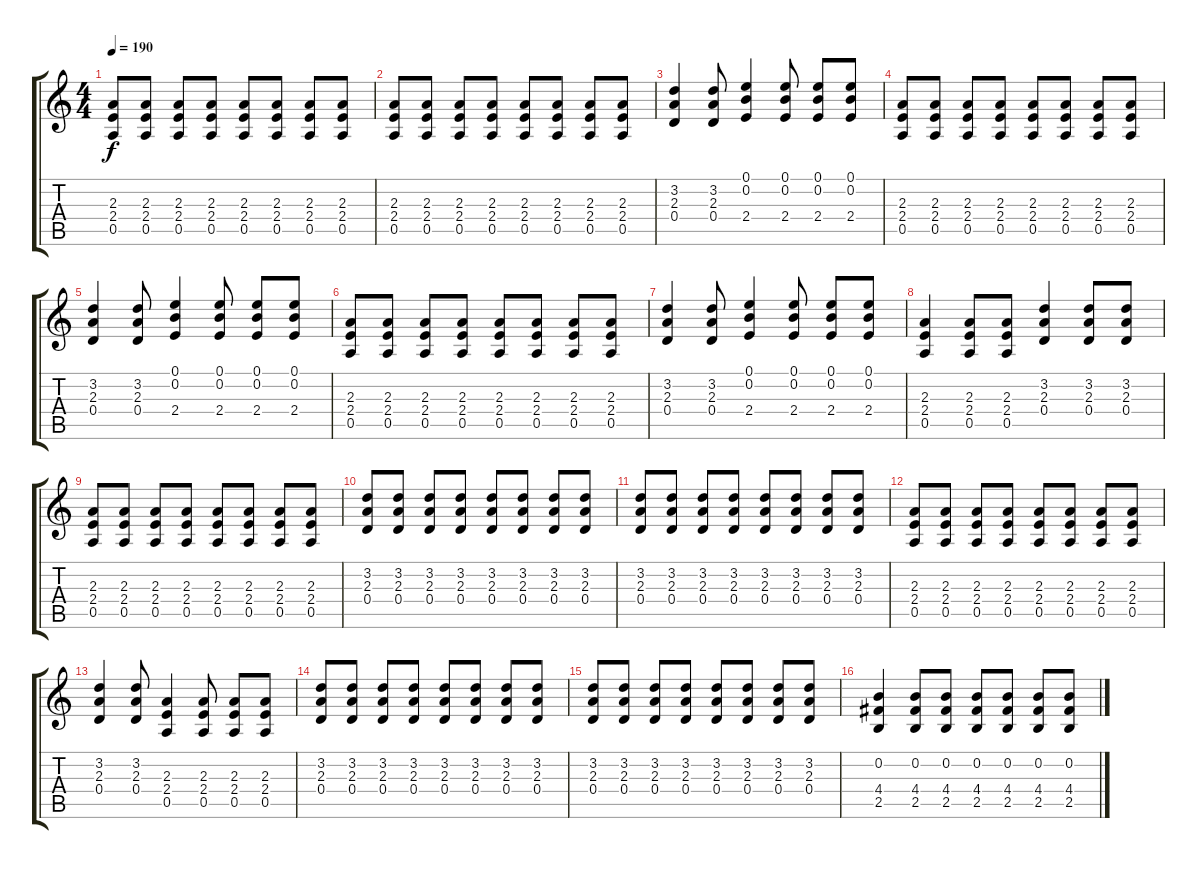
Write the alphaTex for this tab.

\track "" {instrument distortionguitar}
\staff {score tabs}
\tuning (E4 B3 G3 D3 A2 E2) {hide}
\ts (4 4)
\tempo 190
\clef g2
\ks c
(2.3 2.4 0.5).8{dy f} (2.3 2.4 0.5).8 (2.3 2.4 0.5).8 (2.3 2.4 0.5).8 (2.3 2.4 0.5).8 (2.3 2.4 0.5).8 (2.3 2.4 0.5).8 (2.3 2.4 0.5).8 |
(2.3 2.4 0.5).8 (2.3 2.4 0.5).8 (2.3 2.4 0.5).8 (2.3 2.4 0.5).8 (2.3 2.4 0.5).8 (2.3 2.4 0.5).8 (2.3 2.4 0.5).8 (2.3 2.4 0.5).8 |
(3.2 2.3 0.4).4 (3.2 2.3 0.4).8 (0.1 0.2 2.4).4 (0.1 0.2 2.4).8 (0.1 0.2 2.4).8 (0.1 0.2 2.4).8 |
(2.3 2.4 0.5).8 (2.3 2.4 0.5).8 (2.3 2.4 0.5).8 (2.3 2.4 0.5).8 (2.3 2.4 0.5).8 (2.3 2.4 0.5).8 (2.3 2.4 0.5).8 (2.3 2.4 0.5).8 |
(3.2 2.3 0.4).4 (3.2 2.3 0.4).8 (0.1 0.2 2.4).4 (0.1 0.2 2.4).8 (0.1 0.2 2.4).8 (0.1 0.2 2.4).8 |
(2.3 2.4 0.5).8 (2.3 2.4 0.5).8 (2.3 2.4 0.5).8 (2.3 2.4 0.5).8 (2.3 2.4 0.5).8 (2.3 2.4 0.5).8 (2.3 2.4 0.5).8 (2.3 2.4 0.5).8 |
(3.2 2.3 0.4).4 (3.2 2.3 0.4).8 (0.1 0.2 2.4).4 (0.1 0.2 2.4).8 (0.1 0.2 2.4).8 (0.1 0.2 2.4).8 |
(2.3 2.4 0.5).4 (2.3 2.4 0.5).8 (2.3 2.4 0.5).8 (3.2 2.3 0.4).4 (3.2 2.3 0.4).8 (3.2 2.3 0.4).8 |
(2.3 2.4 0.5).8 (2.3 2.4 0.5).8 (2.3 2.4 0.5).8 (2.3 2.4 0.5).8 (2.3 2.4 0.5).8 (2.3 2.4 0.5).8 (2.3 2.4 0.5).8 (2.3 2.4 0.5).8 |
(3.2 2.3 0.4).8 (3.2 2.3 0.4).8 (3.2 2.3 0.4).8 (3.2 2.3 0.4).8 (3.2 2.3 0.4).8 (3.2 2.3 0.4).8 (3.2 2.3 0.4).8 (3.2 2.3 0.4).8 |
(3.2 2.3 0.4).8 (3.2 2.3 0.4).8 (3.2 2.3 0.4).8 (3.2 2.3 0.4).8 (3.2 2.3 0.4).8 (3.2 2.3 0.4).8 (3.2 2.3 0.4).8 (3.2 2.3 0.4).8 |
(2.3 2.4 0.5).8 (2.3 2.4 0.5).8 (2.3 2.4 0.5).8 (2.3 2.4 0.5).8 (2.3 2.4 0.5).8 (2.3 2.4 0.5).8 (2.3 2.4 0.5).8 (2.3 2.4 0.5).8 |
(3.2 2.3 0.4).4 (3.2 2.3 0.4).8 (2.3 2.4 0.5).4 (2.3 2.4 0.5).8 (2.3 2.4 0.5).8 (2.3 2.4 0.5).8 |
(3.2 2.3 0.4).8 (3.2 2.3 0.4).8 (3.2 2.3 0.4).8 (3.2 2.3 0.4).8 (3.2 2.3 0.4).8 (3.2 2.3 0.4).8 (3.2 2.3 0.4).8 (3.2 2.3 0.4).8 |
(3.2 2.3 0.4).8 (3.2 2.3 0.4).8 (3.2 2.3 0.4).8 (3.2 2.3 0.4).8 (3.2 2.3 0.4).8 (3.2 2.3 0.4).8 (3.2 2.3 0.4).8 (3.2 2.3 0.4).8 |
(0.2 4.4 2.5).4 (0.2 4.4 2.5).8 (0.2 4.4 2.5).8 (0.2 4.4 2.5).8 (0.2 4.4 2.5).8 (0.2 4.4 2.5).8 (0.2 4.4 2.5).8
